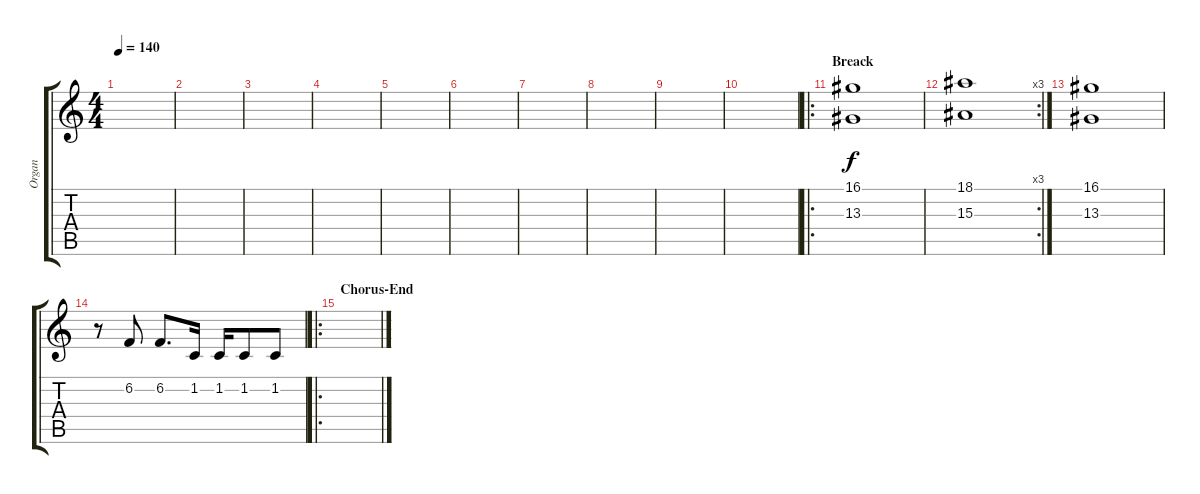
\track ("Organ" "Organ") {instrument lead1square}
\staff {score tabs}
\tuning (E4 B3 G3 D3 A2 E2) {hide}
\ts (4 4)
\tempo 140
\clef g2
\ks c
|
|
|
|
|
|
|
|
|
|
\ro
\section ("" "Breack")
(16.1 13.3).1 |
\rc 3
(18.1 15.3).1 |
(16.1 13.3).1 |
r.8 6.2.8{instrument kalimba} 6.2.8{d} 1.2.16 1.2.16 1.2.8 1.2.8 |
\ro
\section ("" "Chorus-End")
